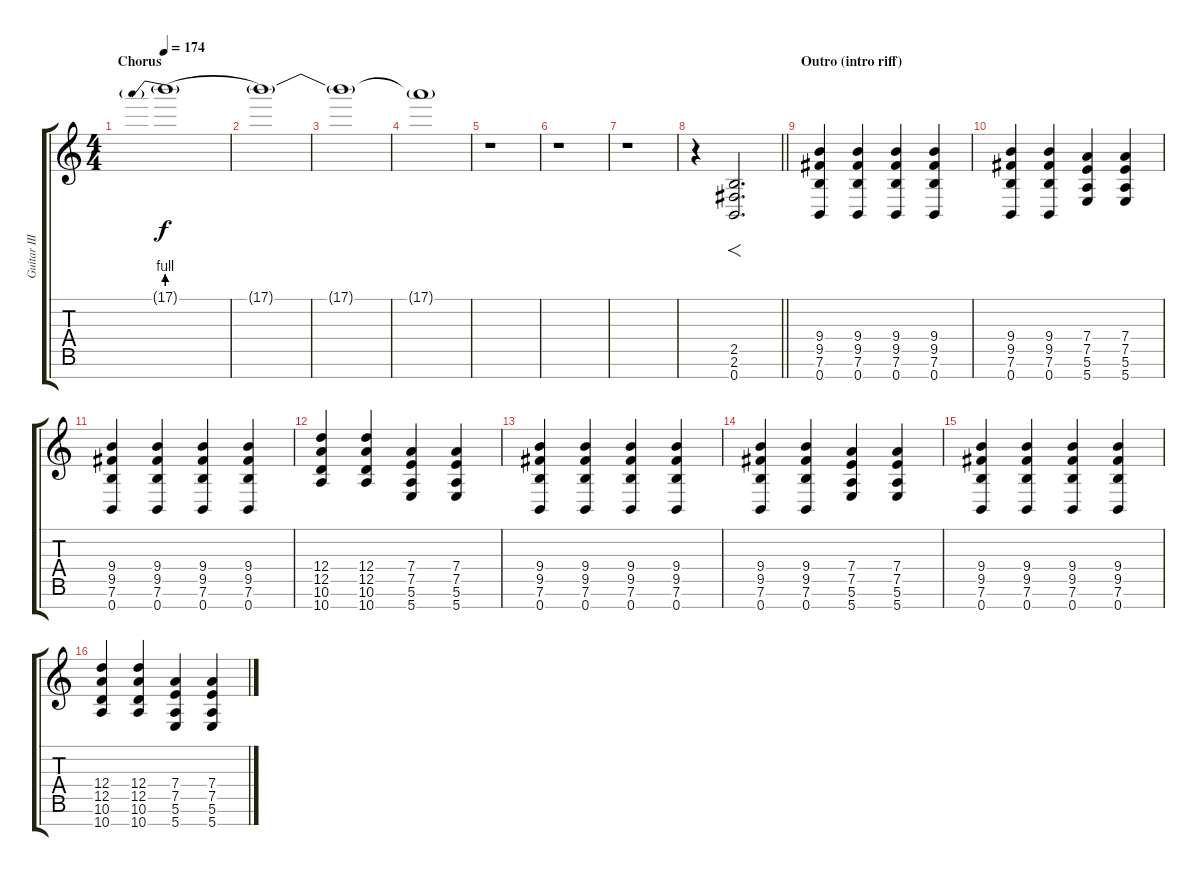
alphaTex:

\track ("Guitar III" "Guitar III") {instrument distortionguitar}
\staff {score tabs}
\tuning (E4 B3 G3 D3 A2 E2 B1) {hide}
\ts (4 4)
\section ("" "Chorus")
\tempo 174
\clef g2
\ks c
17.1{be (prebend 0 4 60 4) g}.1{dy f} |
17.1{t}.1{volume 0} |
17.1{t}.1 |
17.1{t}.1 |
r.1 |
r.1 |
r.1 |
\barLineRight lightlight
r.4 (2.5 2.6 0.7).2{f d volume 10} |
\section ("" "Outro (intro riff)")
(9.4 9.5 7.6 0.7).4{volume 11 balance 0} (9.4 9.5 7.6 0.7).4 (9.4 9.5 7.6 0.7).4 (9.4 9.5 7.6 0.7).4 |
(9.4 9.5 7.6 0.7).4 (9.4 9.5 7.6 0.7).4 (7.4 7.5 5.6 5.7).4 (7.4 7.5 5.6 5.7).4 |
(9.4 9.5 7.6 0.7).4 (9.4 9.5 7.6 0.7).4 (9.4 9.5 7.6 0.7).4 (9.4 9.5 7.6 0.7).4 |
(12.4 12.5 10.6 10.7).4 (12.4 12.5 10.6 10.7).4 (7.4 7.5 5.6 5.7).4 (7.4 7.5 5.6 5.7).4 |
(9.4 9.5 7.6 0.7).4{balance 0} (9.4 9.5 7.6 0.7).4 (9.4 9.5 7.6 0.7).4 (9.4 9.5 7.6 0.7).4 |
(9.4 9.5 7.6 0.7).4 (9.4 9.5 7.6 0.7).4 (7.4 7.5 5.6 5.7).4 (7.4 7.5 5.6 5.7).4 |
(9.4 9.5 7.6 0.7).4 (9.4 9.5 7.6 0.7).4 (9.4 9.5 7.6 0.7).4 (9.4 9.5 7.6 0.7).4 |
(12.4 12.5 10.6 10.7).4 (12.4 12.5 10.6 10.7).4 (7.4 7.5 5.6 5.7).4 (7.4 7.5 5.6 5.7).4
